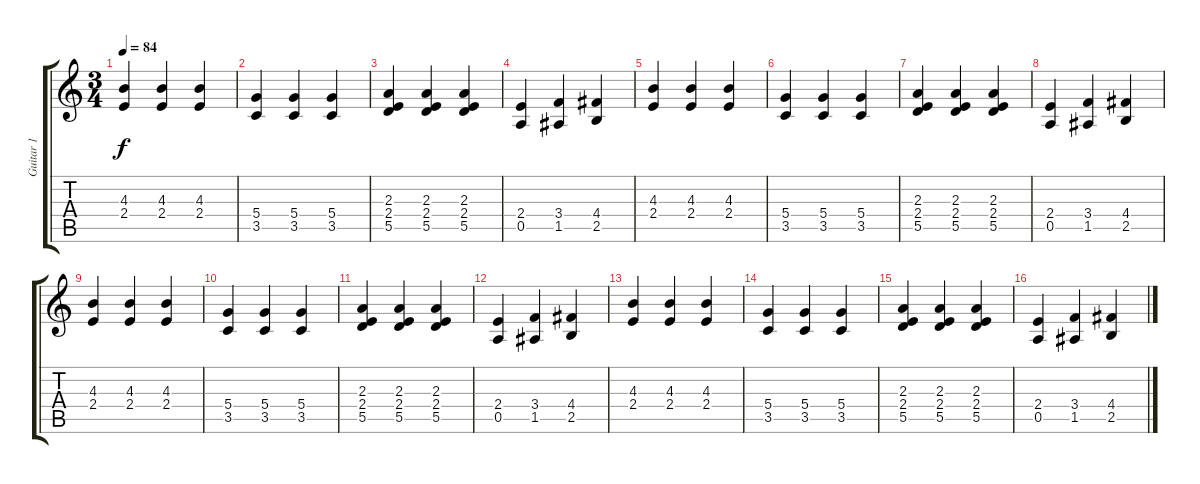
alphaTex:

\track ("Guitar 1" "Guitar 1") {instrument overdrivenguitar}
\staff {score tabs}
\tuning (E4 B3 G3 D3 A2 E2) {hide}
\ts (3 4)
\tempo 84
\clef g2
\ks c
(4.3 2.4).4{dy f} (4.3 2.4).4 (4.3 2.4).4 |
(5.4 3.5).4 (5.4 3.5).4 (5.4 3.5).4 |
(2.3 2.4 5.5).4 (2.3 2.4 5.5).4 (2.3 2.4 5.5).4 |
(2.4 0.5).4 (3.4 1.5).4 (4.4 2.5).4 |
(4.3 2.4).4 (4.3 2.4).4 (4.3 2.4).4 |
(5.4 3.5).4 (5.4 3.5).4 (5.4 3.5).4 |
(2.3 2.4 5.5).4 (2.3 2.4 5.5).4 (2.3 2.4 5.5).4 |
(2.4 0.5).4 (3.4 1.5).4 (4.4 2.5).4 |
(4.3 2.4).4 (4.3 2.4).4 (4.3 2.4).4 |
(5.4 3.5).4 (5.4 3.5).4 (5.4 3.5).4 |
(2.3 2.4 5.5).4 (2.3 2.4 5.5).4 (2.3 2.4 5.5).4 |
(2.4 0.5).4 (3.4 1.5).4 (4.4 2.5).4 |
(4.3 2.4).4 (4.3 2.4).4 (4.3 2.4).4 |
(5.4 3.5).4 (5.4 3.5).4 (5.4 3.5).4 |
(2.3 2.4 5.5).4 (2.3 2.4 5.5).4 (2.3 2.4 5.5).4 |
(2.4 0.5).4 (3.4 1.5).4 (4.4 2.5).4
